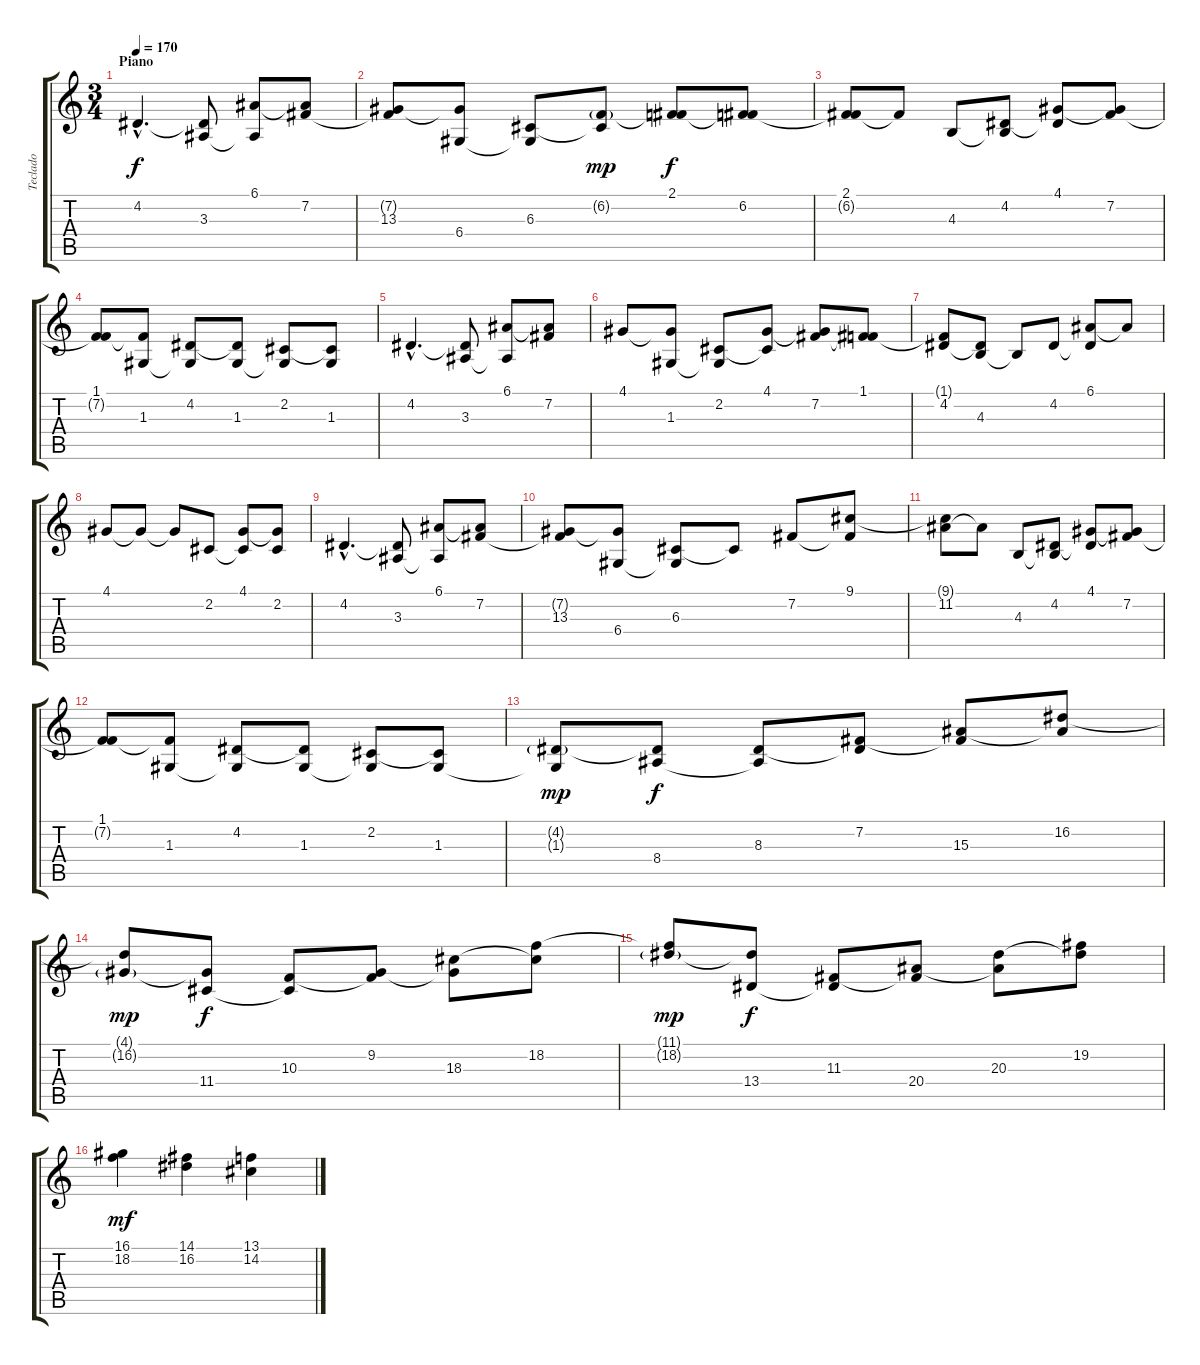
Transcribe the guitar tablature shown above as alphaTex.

\track ("Teclado" "Teclado") {instrument acousticgrandpiano}
\staff {score tabs}
\tuning (E4 B3 G3 D3 A2 E2) {hide}
\ts (3 4)
\section ("" "Piano")
\tempo 170
\clef g2
\ks c
4.2{hac}.4{d dy f volume 11} (4.2{t} 3.3).8 (6.1 3.3{t}).8 (6.1{t} 7.2).8 |
(7.2{t} 13.3).8 (13.3{t} 6.4).8 (6.3 6.4{t}).8 (6.2{g} 6.3{t}).8{dy mp} (2.1 6.2{t}).8{dy f} (2.1{t} 6.2).8 |
(2.1 6.2{t}).8 2.1{t}.8 4.3.8 (4.2 4.3{t}).8 (4.1 4.2{t}).8 (4.1{t} 7.2).8 |
(1.1 7.2{t}).8 (1.1{t} 1.3).8 (4.2 1.3{t}).8 (4.2{t} 1.3).8 (2.2 1.3{t}).8 (2.2{t} 1.3).8 |
4.2{hac}.4{d} (4.2{t} 3.3).8 (6.1 3.3{t}).8 (6.1{t} 7.2).8 |
4.1.8 (4.1{t} 1.3).8 (2.2 1.3{t}).8 (4.1 2.2{t}).8 (4.1{t} 7.2).8 (1.1 7.2{t}).8 |
(1.1{t} 4.2).8 (4.2{t} 4.3).8 4.3{t}.8 4.2.8 (6.1 4.2{t}).8 6.1{t}.8 |
4.1.8 4.1{t}.8 4.1{t}.8 2.2.8 (4.1 2.2{t}).8 (4.1{t} 2.2).8 |
4.2{hac}.4{d} (4.2{t} 3.3).8 (6.1 3.3{t}).8 (6.1{t} 7.2).8 |
(7.2{t} 13.3).8 (13.3{t} 6.4).8 (6.3 6.4{t}).8 6.3{t}.8 7.2.8 (9.1 7.2{t}).8 |
(9.1{t} 11.2).8 11.2{t}.8 4.3.8 (4.2 4.3{t}).8 (4.1 4.2{t}).8 (4.1{t} 7.2).8 |
(1.1 7.2{t}).8 (1.1{t} 1.3).8 (4.2 1.3{t}).8 (4.2{t} 1.3).8 (2.2 1.3{t}).8 (2.2{t} 1.3).8 |
(4.2{g} 1.3{t}).8{dy mp} (4.2{t} 8.4).8{dy f} (8.3 8.4{t}).8 (7.2 8.3{t}).8 (7.2{t} 15.3).8 (16.2 15.3{t}).8 |
(4.1{g} 16.2{t}).8{dy mp} (4.1{t} 11.4).8{dy f} (10.3 11.4{t}).8 (9.2 10.3{t}).8 (9.2{t} 18.3).8 (18.2 18.3{t}).8 |
(11.1{g} 18.2{t}).8{dy mp} (11.1{t} 13.4).8{dy f} (11.3 13.4{t}).8 (11.3{t} 20.4).8 (20.3 20.4{t}).8 (19.2 20.3{t}).8 |
(16.1 18.2).4{dy mf} (14.1 16.2).4 (13.1 14.2).4
